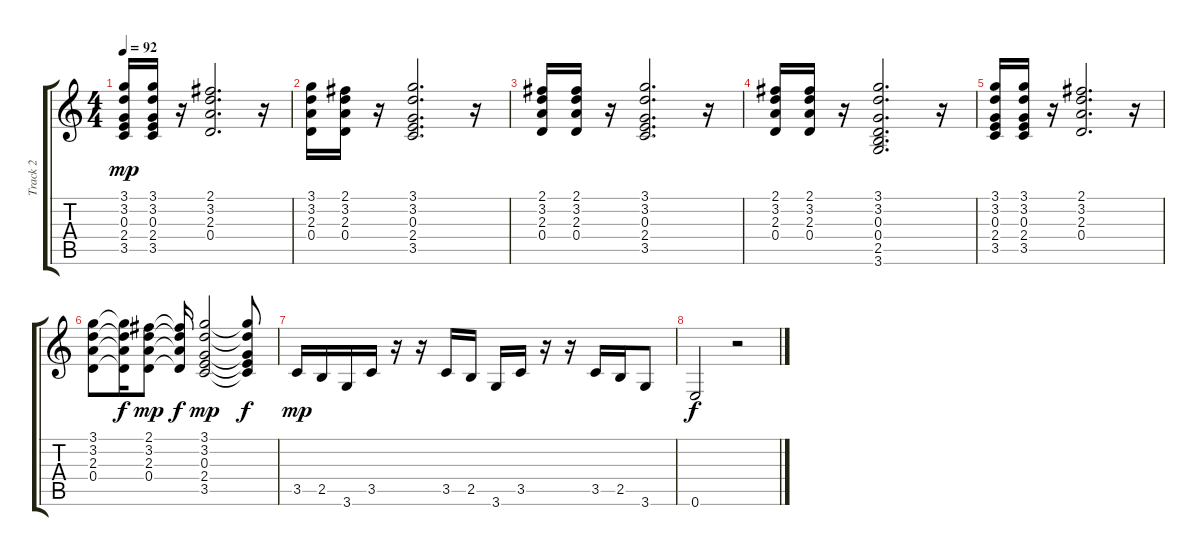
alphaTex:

\track ("Track 2" "Track 2") {instrument overdrivenguitar}
\staff {score tabs}
\tuning (E4 B3 G3 D3 A2 E2) {hide}
\ts (4 4)
\tempo 92
\clef g2
\ks c
(3.1 3.2 0.3 2.4 3.5).16{dy mp} (3.1 3.2 0.3 2.4 3.5).16 r.16 (2.1 3.2 2.3 0.4).2{d} r.16 |
(3.1 3.2 2.3 0.4).16 (2.1 3.2 2.3 0.4).16 r.16 (3.1 3.2 0.3 2.4 3.5).2{d} r.16 |
(2.1 3.2 2.3 0.4).16 (2.1 3.2 2.3 0.4).16 r.16 (3.1 3.2 0.3 2.4 3.5).2{d} r.16 |
(2.1 3.2 2.3 0.4).16 (2.1 3.2 2.3 0.4).16 r.16 (3.1 3.2 0.3 0.4 2.5 3.6).2{d} r.16 |
(3.1 3.2 0.3 2.4 3.5).16 (3.1 3.2 0.3 2.4 3.5).16 r.16 (2.1 3.2 2.3 0.4).2{d} r.16 |
(3.1 3.2 2.3 0.4).8 (3.1{t} 3.2{t} 2.3{t} 0.4{t}).16{dy f} (2.1 3.2 2.3 0.4).8{dy mp} (2.1{t} 3.2{t} 2.3{t} 0.4{t}).16{dy f} (3.1 3.2 0.3 2.4 3.5).2{dy mp} (3.1{t} 3.2{t} 0.3{t} 2.4{t} 3.5{t}).8{dy f} |
3.5.16{dy mp} 2.5.16 3.6.16 3.5.16 r.16 r.16 3.5.16 2.5.16 3.6.16 3.5.16 r.16 r.16 3.5.16 2.5.16 3.6.8 |
0.6.2{dy f} r.2
